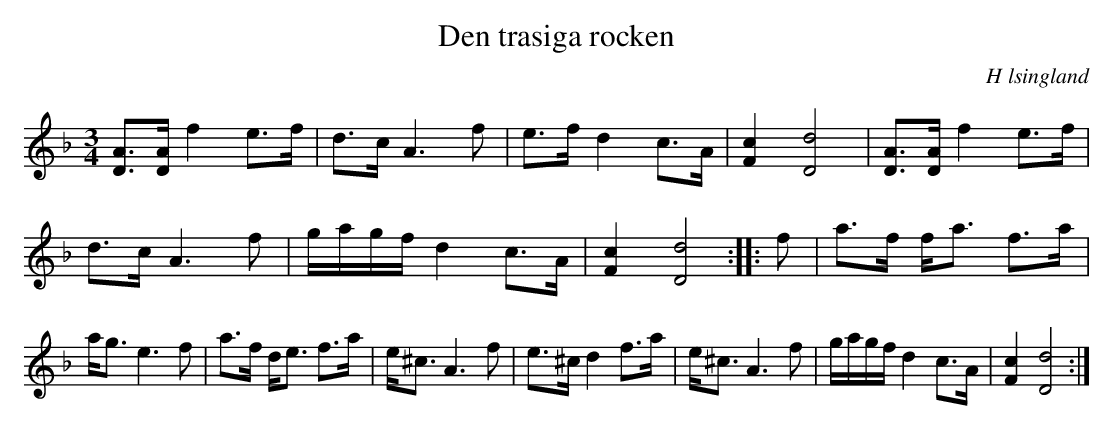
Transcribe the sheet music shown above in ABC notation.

X:1
T: Den trasiga rocken
O:H lsingland
M:3/4
L:1/8
K:Dm
[AD]>[AD] f2 e>f | d>c A3 f | e>f d2 c>A | [cF]2 [dD]4 | [AD]>[AD] f2 e>f | d>c A3 f | g/a/g/f/ d2 c>A | [cF]2 [dD]4 :| |: f | a>f f<a f>a | a<g e3 f | a>f d<e f>a | e<^c A3 f | e>^c d2 f>a | e<^c A3 f | g/a/g/f/ d2 c>A | [cF]2 [dD]4 :|
